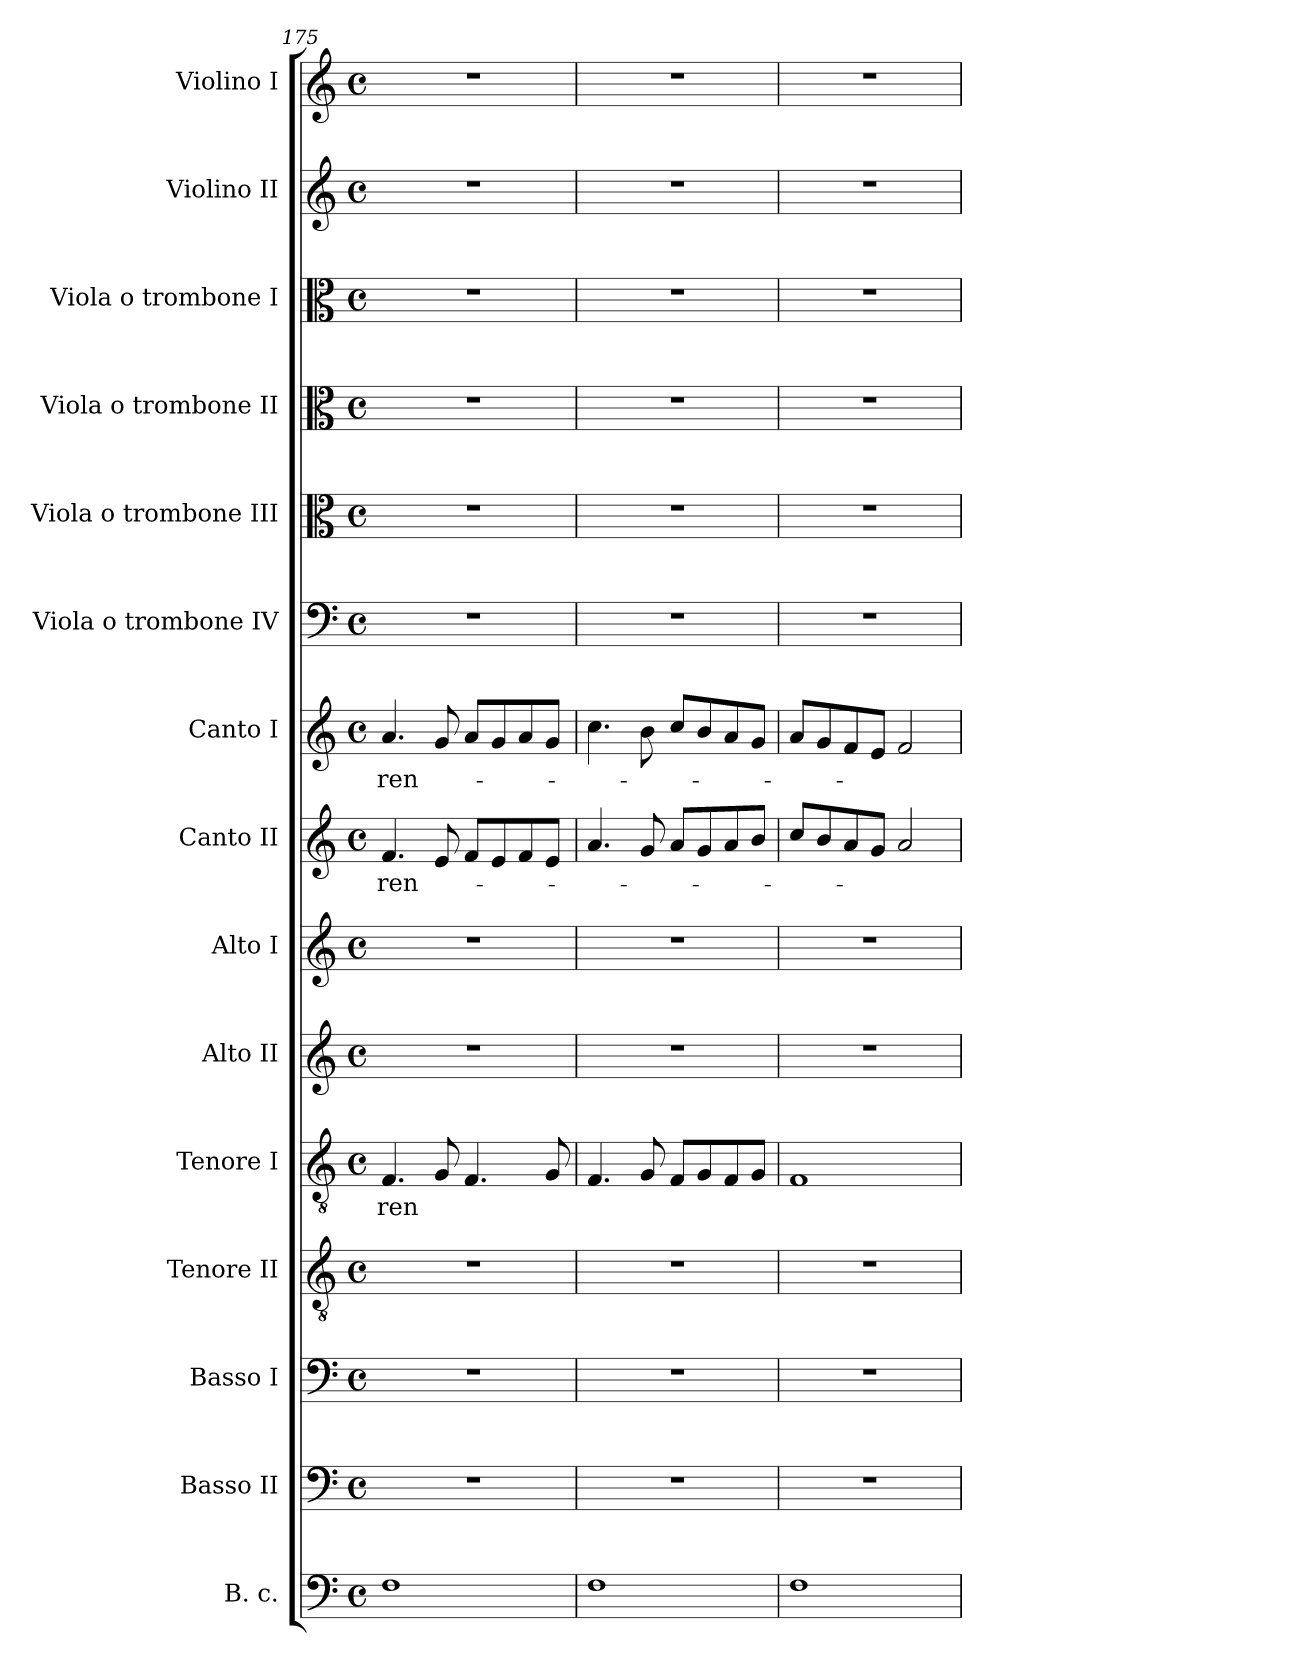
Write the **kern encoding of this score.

**kern	**kern	**kern	**kern	**kern	**text	**kern	**kern	**kern	**text	**kern	**text	**kern	**kern	**kern	**kern	**kern	**kern
*part15	*part14	*part13	*part12	*part11	*part11	*part10	*part9	*part8	*part8	*part7	*part7	*part6	*part5	*part4	*part3	*part2	*part1
*staff15	*staff14	*staff13	*staff12	*staff11	*staff11	*staff10	*staff9	*staff8	*staff8	*staff7	*staff7	*staff6	*staff5	*staff4	*staff3	*staff2	*staff1
*I"B. c.	*I"Basso II	*I"Basso I	*I"Tenore II	*I"Tenore I	*	*I"Alto II	*I"Alto I	*I"Canto II	*	*I"Canto I	*	*I"Viola o trombone IV	*I"Viola o trombone III	*I"Viola o trombone II	*I"Viola o trombone I	*I"Violino II	*I"Violino I
*	*	*	*	*	*	*	*	*	*	*	*	*I'Vla	*I'Vla	*I'Vla	*I'Vla	*I'Vln	*I'Vln
*clefF4	*clefF4	*clefF4	*clefGv2	*clefGv2	*	*clefG2	*clefG2	*clefG2	*	*clefG2	*	*clefF4	*clefC3	*clefC3	*clefC3	*clefG2	*clefG2
*k[]	*k[]	*k[]	*k[]	*k[]	*	*k[]	*k[]	*k[]	*	*k[]	*	*k[]	*k[]	*k[]	*k[]	*k[]	*k[]
*M4/4	*M4/4	*M4/4	*M4/4	*M4/4	*	*M4/4	*M4/4	*M4/4	*	*M4/4	*	*M4/4	*M4/4	*M4/4	*M4/4	*M4/4	*M4/4
*met(c)	*met(c)	*met(c)	*met(c)	*met(c)	*	*met(c)	*met(c)	*met(c)	*	*met(c)	*	*met(c)	*met(c)	*met(c)	*met(c)	*met(c)	*met(c)
=175	=175	=175	=175	=175	=175	=175	=175	=175	=175	=175	=175	=175	=175	=175	=175	=175	=175
!	!	!	!	!	!LO:LY:b	!	!	!	!LO:LY:b	!	!LO:LY:b	!	!	!	!	!	!
1F	1r	1r	1r	4.F/	ren	1r	1r	4.f/	-ren-	4.a/	-ren-	1r	1r	1r	1r	1r	1r
.	.	.	.	8G/	.	.	.	8e/	.	8g/	.	.	.	.	.	.	.
.	.	.	.	4.F/	.	.	.	8f/L	.	8a/L	.	.	.	.	.	.	.
.	.	.	.	.	.	.	.	8e/	.	8g/	.	.	.	.	.	.	.
.	.	.	.	.	.	.	.	8f/	.	8a/	.	.	.	.	.	.	.
.	.	.	.	8G/	.	.	.	8e/J	.	8g/J	.	.	.	.	.	.	.
=176	=176	=176	=176	=176	=176	=176	=176	=176	=176	=176	=176	=176	=176	=176	=176	=176	=176
1F	1r	1r	1r	4.F/	.	1r	1r	4.a/	.	4.cc\	.	1r	1r	1r	1r	1r	1r
.	.	.	.	8G/	.	.	.	8g/	.	8b\	.	.	.	.	.	.	.
.	.	.	.	8F/L	.	.	.	8a/L	.	8cc/L	.	.	.	.	.	.	.
.	.	.	.	8G/	.	.	.	8g/	.	8b/	.	.	.	.	.	.	.
.	.	.	.	8F/	.	.	.	8a/	.	8a/	.	.	.	.	.	.	.
.	.	.	.	8G/J	.	.	.	8b/J	.	8g/J	.	.	.	.	.	.	.
=177	=177	=177	=177	=177	=177	=177	=177	=177	=177	=177	=177	=177	=177	=177	=177	=177	=177
1F	1r	1r	1r	1F	.	1r	1r	8cc/L	.	8a/L	.	1r	1r	1r	1r	1r	1r
.	.	.	.	.	.	.	.	8b/	.	8g/	.	.	.	.	.	.	.
.	.	.	.	.	.	.	.	8a/	.	8f/	.	.	.	.	.	.	.
.	.	.	.	.	.	.	.	8g/J	.	8e/J	.	.	.	.	.	.	.
.	.	.	.	.	.	.	.	2a/	.	2f/	.	.	.	.	.	.	.
=	=	=	=	=	=	=	=	=	=	=	=	=	=	=	=	=	=
*-	*-	*-	*-	*-	*-	*-	*-	*-	*-	*-	*-	*-	*-	*-	*-	*-	*-
